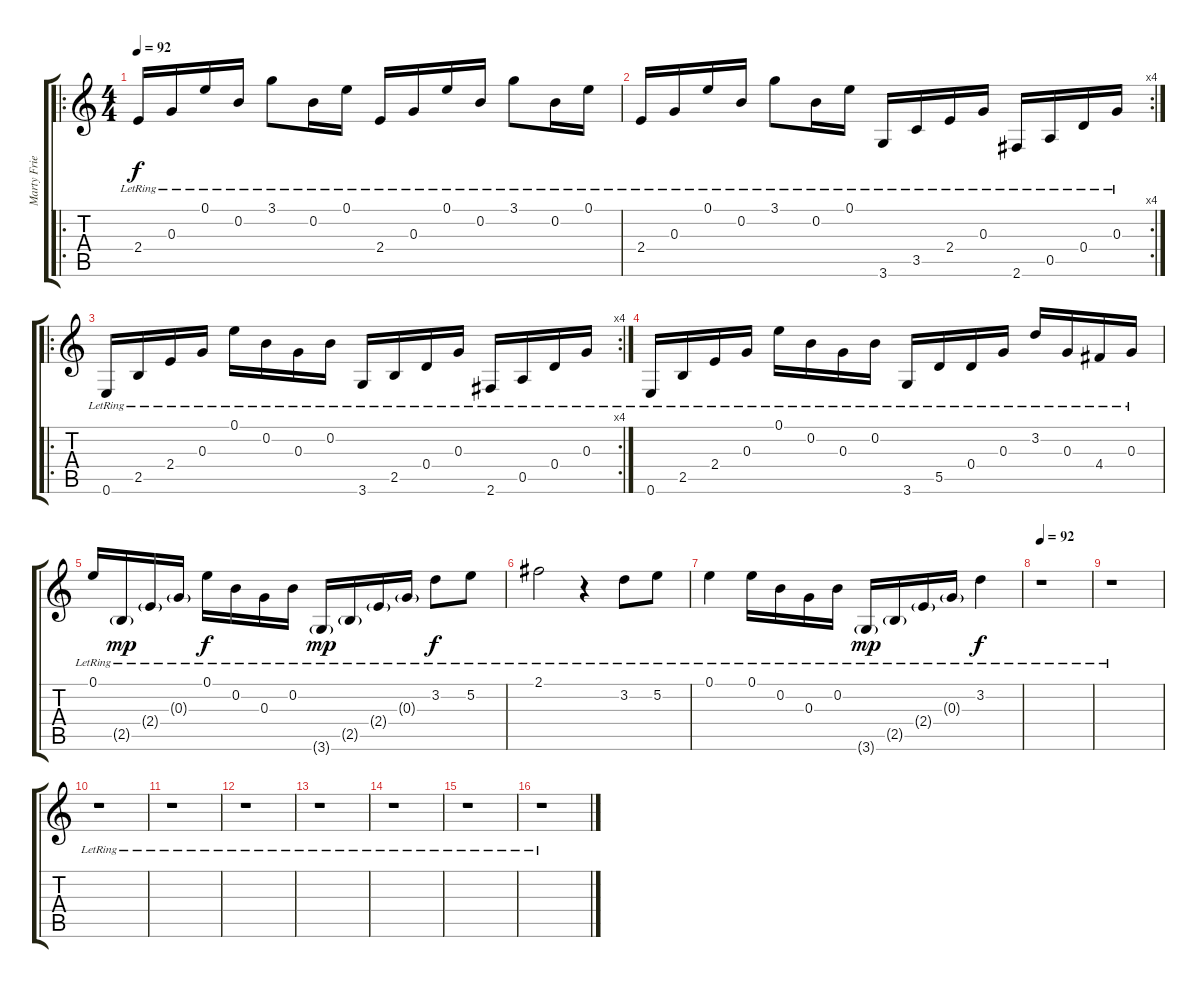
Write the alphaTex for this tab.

\track ("Marty Friedman" "Marty Frie") {instrument acousticguitarsteel}
\staff {score tabs}
\tuning (E4 B3 G3 D3 A2 E2) {hide}
\ro
\ts (4 4)
\tempo 92
\clef g2
\ks c
2.4{lr}.16{dy f instrument acousticguitarsteel} 0.3{lr}.16 0.1{lr}.16 0.2{lr}.16 3.1{lr}.8 0.2{lr}.16 0.1{lr}.16 2.4{lr}.16 0.3{lr}.16 0.1{lr}.16 0.2{lr}.16 3.1{lr}.8 0.2{lr}.16 0.1{lr}.16 |
\rc 4
2.4{lr}.16 0.3{lr}.16 0.1{lr}.16 0.2{lr}.16 3.1{lr}.8 0.2{lr}.16 0.1{lr}.16 3.6{lr}.16 3.5{lr}.16 2.4{lr}.16 0.3{lr}.16 2.6{lr}.16 0.5{lr}.16 0.4{lr}.16 0.3{lr}.16 |
\ro
\rc 4
0.6{lr}.16 2.5{lr}.16 2.4{lr}.16 0.3{lr}.16 0.1{lr}.16 0.2{lr}.16 0.3{lr}.16 0.2{lr}.16 3.6{lr}.16 2.5{lr}.16 0.4{lr}.16 0.3{lr}.16 2.6{lr}.16 0.5{lr}.16 0.4{lr}.16 0.3{lr}.16 |
0.6{lr}.16 2.5{lr}.16 2.4{lr}.16 0.3{lr}.16 0.1{lr}.16 0.2{lr}.16 0.3{lr}.16 0.2{lr}.16 3.6{lr}.16 5.5{lr}.16 0.4{lr}.16 0.3{lr}.16 3.2{lr}.16 0.3{lr}.16 4.4{lr}.16 0.3{lr}.16 |
0.1{lr}.16 2.5{g lr}.16{dy mp} 2.4{g lr}.16 0.3{g lr}.16 0.1{lr}.16{dy f} 0.2{lr}.16 0.3{lr}.16 0.2{lr}.16 3.6{g lr}.16{dy mp} 2.5{g lr}.16 2.4{g lr}.16 0.3{g lr}.16 3.2{lr}.8{dy f} 5.2{lr}.8 |
2.1{lr}.2 r.4 3.2{lr}.8 5.2{lr}.8 |
0.1{lr}.4 0.1{lr}.16 0.2{lr}.16 0.3{lr}.16 0.2{lr}.16 3.6{g lr}.16{dy mp} 2.5{g lr}.16 2.4{g lr}.16 0.3{g lr}.16 3.2{lr}.4{dy f} |
\tempo 90
\tempo 92
r.1 |
r.1 |
r.1 |
r.1 |
r.1 |
r.1 |
r.1 |
r.1 |
r.1
